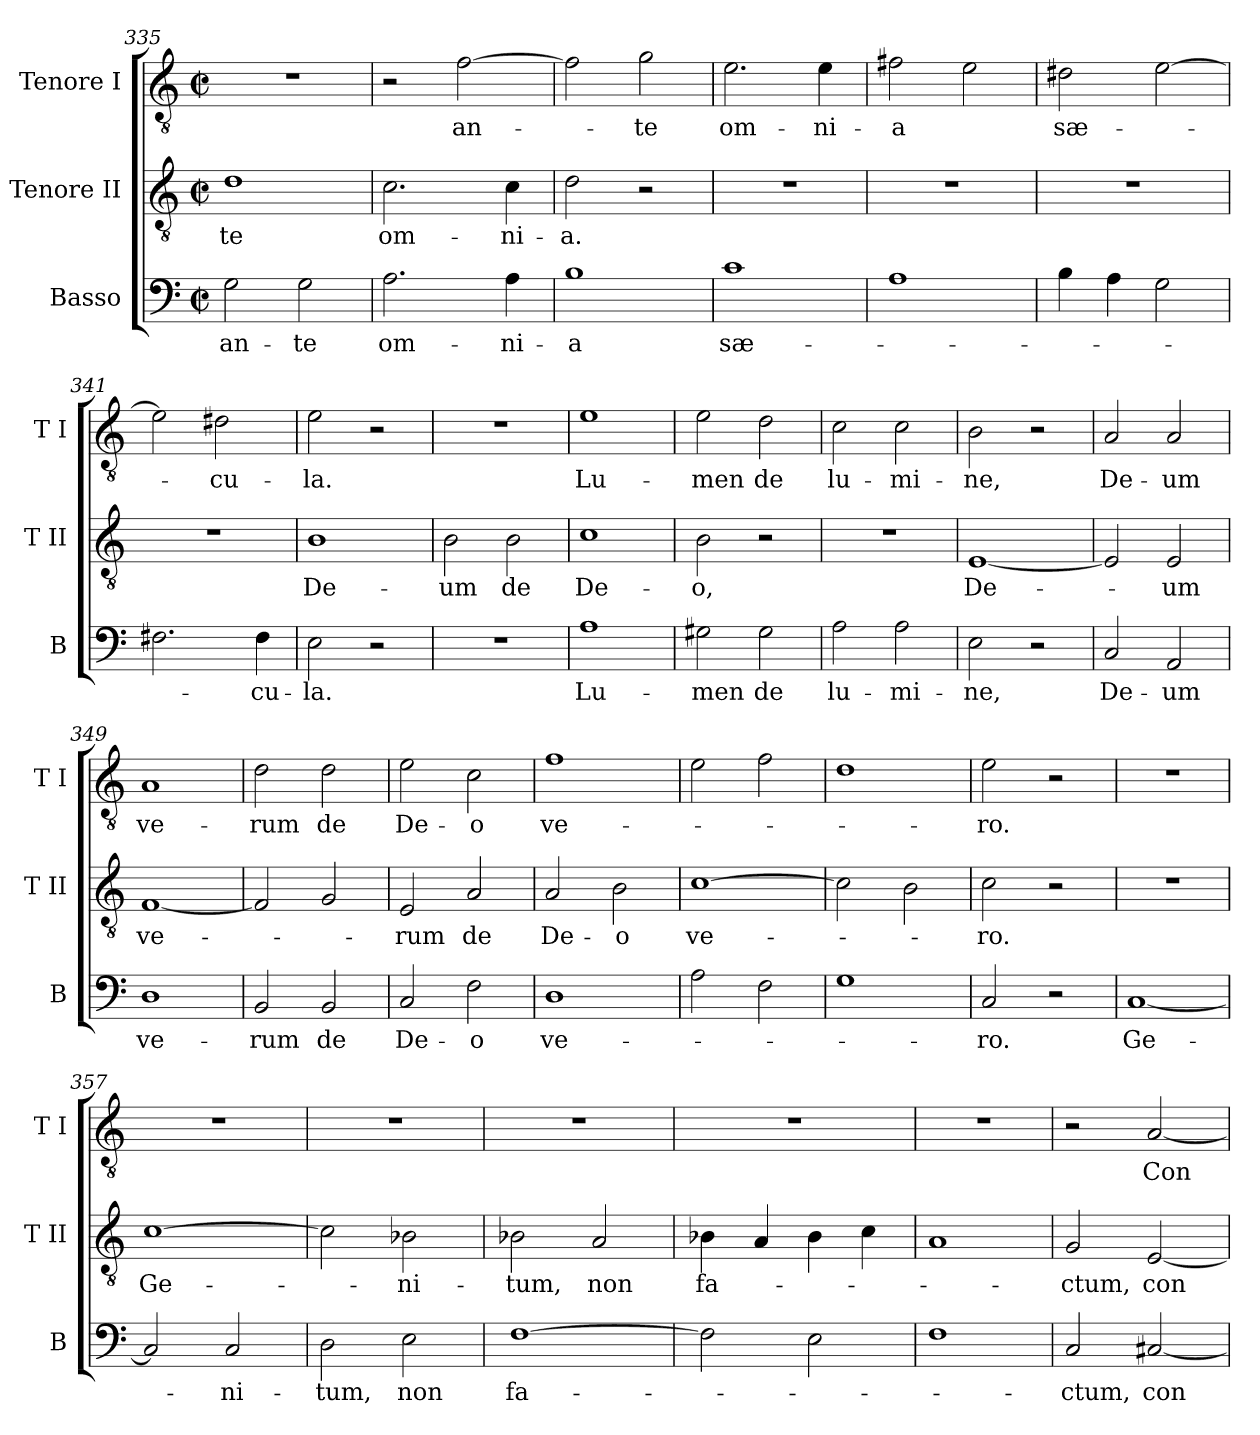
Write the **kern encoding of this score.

**kern	**text	**kern	**text	**kern	**text
*part3	*part3	*part2	*part2	*part1	*part1
*staff3	*staff3	*staff2	*staff2	*staff1	*staff1
*I"Basso	*	*I"Tenore II	*	*I"Tenore I	*
*I'B	*	*I'T II	*	*I'T I	*
*clefF4	*	*clefGv2	*	*clefGv2	*
*k[]	*	*k[]	*	*k[]	*
*C:	*	*C:	*	*C:	*
*M2/2	*	*M2/2	*	*M2/2	*
*met(c|)	*	*met(c|)	*	*met(c|)	*
=335	=335	=335	=335	=335	=335
2G\	an-	1d	-te	1r	.
2G\	-te	.	.	.	.
=336	=336	=336	=336	=336	=336
2.A\	om-	2.c\	om-	2r	.
.	.	.	.	[2f\	an-
4A\	-ni-	4c\	-ni-	.	.
=337	=337	=337	=337	=337	=337
1B	-a	2d\	-a.	2f\]	.
.	.	2r	.	2g\	-te
=338	=338	=338	=338	=338	=338
1c	sæ-	1r	.	2.e\	om-
.	.	.	.	4e\	-ni-
=339	=339	=339	=339	=339	=339
1A	.	1r	.	2f#X\	-a
.	.	.	.	2e\	.
!!LO:LB:g=z
=340	=340	=340	=340	=340	=340
4B\	.	1r	.	2d#X\	sæ-
4A\	.	.	.	.	.
2G\	.	.	.	[2e\	.
=341	=341	=341	=341	=341	=341
2.F#X\	.	1r	.	2e\]	.
.	.	.	.	2d#X\	-cu-
4F#\	-cu-	.	.	.	.
=342	=342	=342	=342	=342	=342
2E\	-la.	1B	De-	2e\	-la.
2r	.	.	.	2r	.
=343	=343	=343	=343	=343	=343
1r	.	2B\	-um	1r	.
.	.	2B\	de	.	.
=344	=344	=344	=344	=344	=344
1A	Lu-	1c	De-	1e	Lu-
=345	=345	=345	=345	=345	=345
2G#X\	-men	2B\	-o,	2e\	-men
2G#\	de	2r	.	2d\	de
=346	=346	=346	=346	=346	=346
2A\	lu-	1r	.	2c\	lu-
2A\	-mi-	.	.	2c\	-mi-
=347	=347	=347	=347	=347	=347
2E\	-ne,	[1E	De-	2B\	-ne,
2r	.	.	.	2r	.
!!LO:LB:g=z
=348	=348	=348	=348	=348	=348
2C/	De-	2E/]	.	2A/	De-
2AA/	-um	2E/	-um	2A/	-um
=349	=349	=349	=349	=349	=349
1D	ve-	[1F	ve-	1A	ve-
=350	=350	=350	=350	=350	=350
2BB/	-rum	2F/]	.	2d\	-rum
2BB/	de	2G/	.	2d\	de
=351	=351	=351	=351	=351	=351
2C/	De-	2E/	-rum	2e\	De-
2F\	-o	2A/	de	2c\	-o
=352	=352	=352	=352	=352	=352
1D	ve-	2A/	De-	1f	ve-
.	.	2B\	-o	.	.
=353	=353	=353	=353	=353	=353
2A\	.	[1c	ve-	2e\	.
2F\	.	.	.	2f\	.
=354	=354	=354	=354	=354	=354
1G	.	2c\]	.	1d	.
.	.	2B\	.	.	.
=355	=355	=355	=355	=355	=355
2C/	-ro.	2c\	-ro.	2e\	-ro.
2r	.	2r	.	2r	.
!!LO:PB:g=z
=356	=356	=356	=356	=356	=356
[1C	Ge-	1r	.	1r	.
=357	=357	=357	=357	=357	=357
2C/]	.	[1c	Ge-	1r	.
2C/	-ni-	.	.	.	.
=358	=358	=358	=358	=358	=358
2D\	-tum,	2c\]	.	1r	.
2E\	non	2B-X\	-ni-	.	.
=359	=359	=359	=359	=359	=359
[1F	fa-	2B-X\	-tum,	1r	.
.	.	2A/	non	.	.
=360	=360	=360	=360	=360	=360
2F\]	.	4B-X\	fa-	1r	.
.	.	4A/	.	.	.
2E\	.	4B-\	.	.	.
.	.	4c\	.	.	.
=361	=361	=361	=361	=361	=361
1F	.	1A	.	1r	.
=362	=362	=362	=362	=362	=362
2C/	-ctum,	2G/	-ctum,	2r	.
[2C#X/	con-	[2E/	con-	[2A/	Con-
=	=	=	=	=	=
*-	*-	*-	*-	*-	*-
